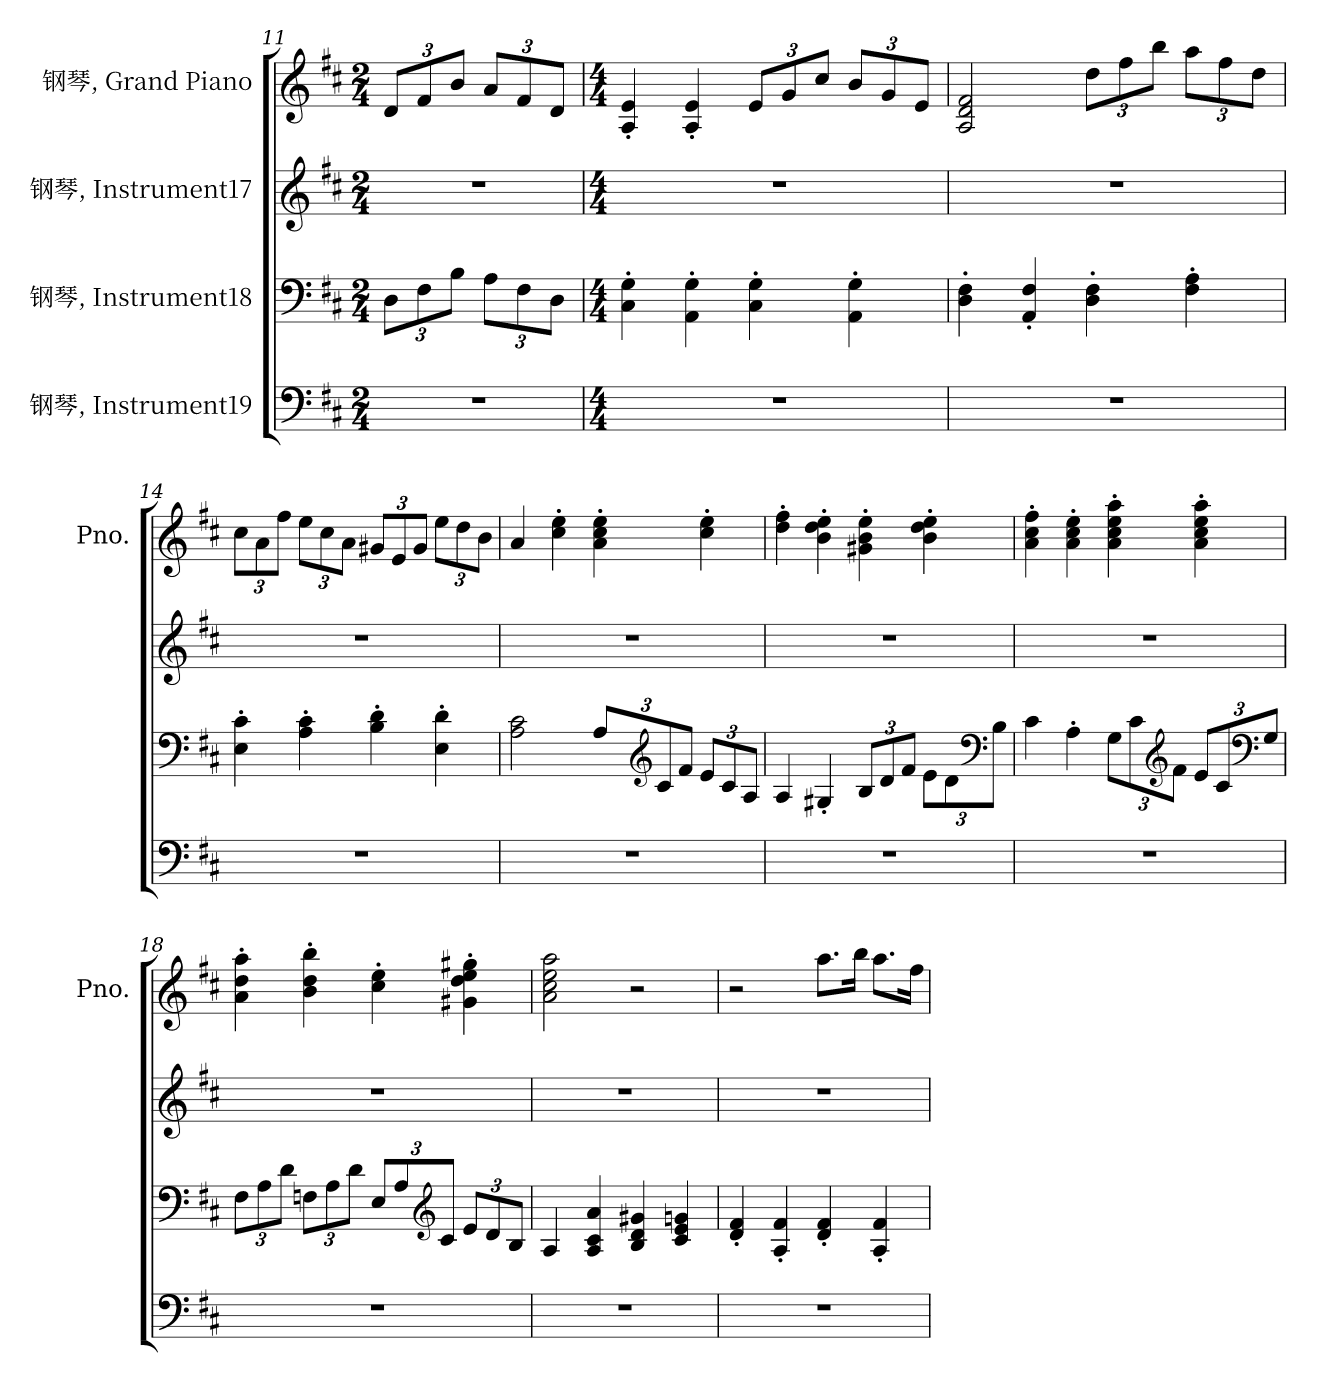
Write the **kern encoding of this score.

**kern	**kern	**kern	**kern
*part4	*part3	*part2	*part1
*staff4	*staff3	*staff2	*staff1
*I"钢琴, Instrument19	*I"钢琴, Instrument18	*I"钢琴, Instrument17	*I"钢琴, Grand Piano
*	*	*	*I'Pno.
*clefF4	*clefF4	*clefG2	*clefG2
*k[f#c#]	*k[f#c#]	*k[f#c#]	*k[f#c#]
*M2/4	*M2/4	*M2/4	*M2/4
*	*Xbrackettup	*	*Xbrackettup
=11	=11	=11	=11
2r	12D\L	2r	12d/L
.	12F#\	.	12f#/
.	12B\J	.	12b/J
.	12A\L	.	12a/L
.	12F#\	.	12f#/
.	12D\J	.	12d/J
!!LO:PB:g=z
=12	=12	=12	=12
*M4/4	*M4/4	*M4/4	*M4/4
1r	4C#\' 4G\'	1r	4A/' 4e/'
.	4AA\' 4G\'	.	4A/' 4e/'
.	4C#\' 4G\'	.	12e/L
.	.	.	12g/
.	.	.	12cc#/J
.	4AA\' 4G\'	.	12b/L
.	.	.	12g/
.	.	.	12e/J
=13	=13	=13	=13
1r	4D\' 4F#\'	1r	2A/ 2d/ 2f#/
.	4AA/' 4F#/'	.	.
.	4D\' 4F#\'	.	12dd\L
.	.	.	12ff#\
.	.	.	12bb\J
.	4F#\' 4A\'	.	12aa\L
.	.	.	12ff#\
.	.	.	12dd\J
=14	=14	=14	=14
1r	4E\' 4c#\'	1r	12cc#\L
.	.	.	12a\
.	.	.	12ff#\J
.	4A\' 4c#\'	.	12ee\L
.	.	.	12cc#\
.	.	.	12a\J
.	4B\' 4d\'	.	12g#X/L
.	.	.	12e/
.	.	.	12g#/J
.	4E\' 4d\'	.	12ee\L
.	.	.	12dd\
.	.	.	12b\J
=15	=15	=15	=15
1r	2A\ 2c#\	1r	4a/
.	.	.	4cc#\' 4ee\'
.	12A/L	.	4a\' 4cc#\' 4ee\'
*	*clefG2	*	*
.	12c#/	.	.
.	12f#/J	.	.
.	12e/L	.	4cc#\' 4ee\'
.	12c#/	.	.
.	12A/J	.	.
!!LO:LB:g=z
=16	=16	=16	=16
1r	4A/	1r	4dd\' 4ff#\'
.	4G#X'/	.	4b\' 4dd\' 4ee\'
.	12B/L	.	4g#X\' 4b\' 4ee\'
.	12d/	.	.
.	12f#/J	.	.
.	12e\L	.	4b\' 4dd\' 4ee\'
.	12d\	.	.
*	*clefF4	*	*
.	12B\J	.	.
=17	=17	=17	=17
1r	4c#\	1r	4a\' 4cc#\' 4ff#\'
.	4A'\	.	4a\' 4cc#\' 4ee\'
.	12G\L	.	4a\' 4cc#\' 4ee\' 4aa\'
.	12c#\	.	.
*	*clefG2	*	*
.	12f#\J	.	.
.	12e/L	.	4a\' 4cc#\' 4ee\' 4aa\'
.	12c#/	.	.
*	*clefF4	*	*
.	12G/J	.	.
=18	=18	=18	=18
1r	12F#\L	1r	4a\' 4dd\' 4aa\'
.	12A\	.	.
.	12d\J	.	.
.	12Fn\L	.	4b\' 4dd\' 4bb\'
.	12A\	.	.
.	12d\J	.	.
.	12E/L	.	4cc#\' 4ee\'
.	12A/	.	.
*	*clefG2	*	*
.	12c#/J	.	.
.	12e/L	.	4g#X\' 4dd\' 4ee\' 4gg#X\'
.	12d/	.	.
.	12B/J	.	.
!!LO:LB:g=z
=19	=19	=19	=19
1r	4A/	1r	2a\ 2cc#\ 2ee\ 2aa\
.	4A/ 4c#/ 4a/	.	.
.	4B/ 4d/ 4g#X/	.	2r
.	4c#/ 4e/ 4gn/	.	.
=20	=20	=20	=20
1r	4d/' 4f#/'	1r	2r
.	4A/' 4f#/'	.	.
.	4d/' 4f#/'	.	8.aa\L
.	.	.	16bb\Jk
.	4A/' 4f#/'	.	8.aa\L
.	.	.	16ff#\Jk
=	=	=	=
*-	*-	*-	*-
